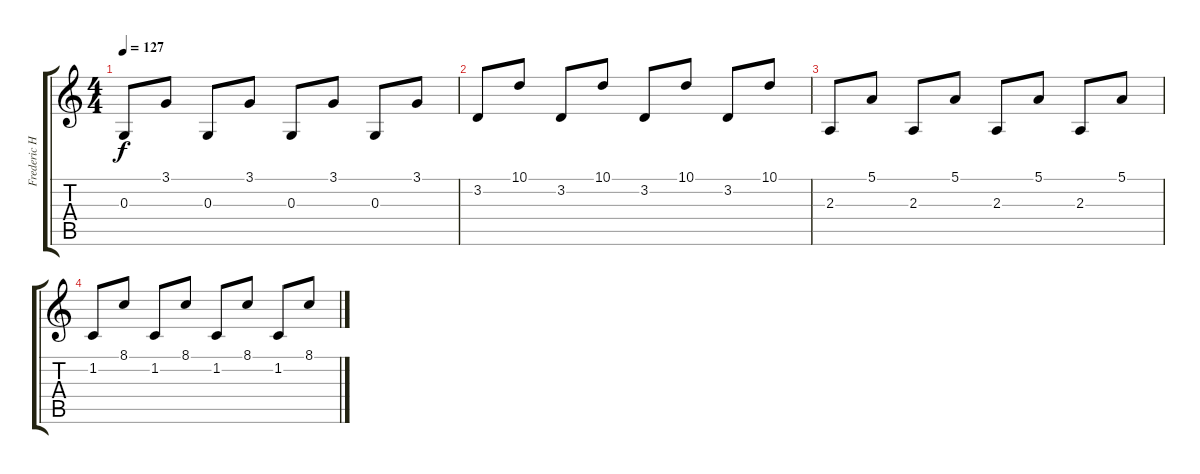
\track ("Frederic Helmer" "Frederic H") {instrument synthvoice}
\staff {score tabs}
\tuning (E4 B3 G3 D3 A2 E2) {hide}
\ts (4 4)
\tempo 127
\clef g2
\ks c
0.3.8{dy f} 3.1.8 0.3.8 3.1.8 0.3.8 3.1.8 0.3.8 3.1.8 |
3.2.8 10.1.8 3.2.8 10.1.8 3.2.8 10.1.8 3.2.8 10.1.8 |
2.3.8 5.1.8 2.3.8 5.1.8 2.3.8 5.1.8 2.3.8 5.1.8 |
1.2.8 8.1.8 1.2.8 8.1.8 1.2.8 8.1.8 1.2.8 8.1.8
